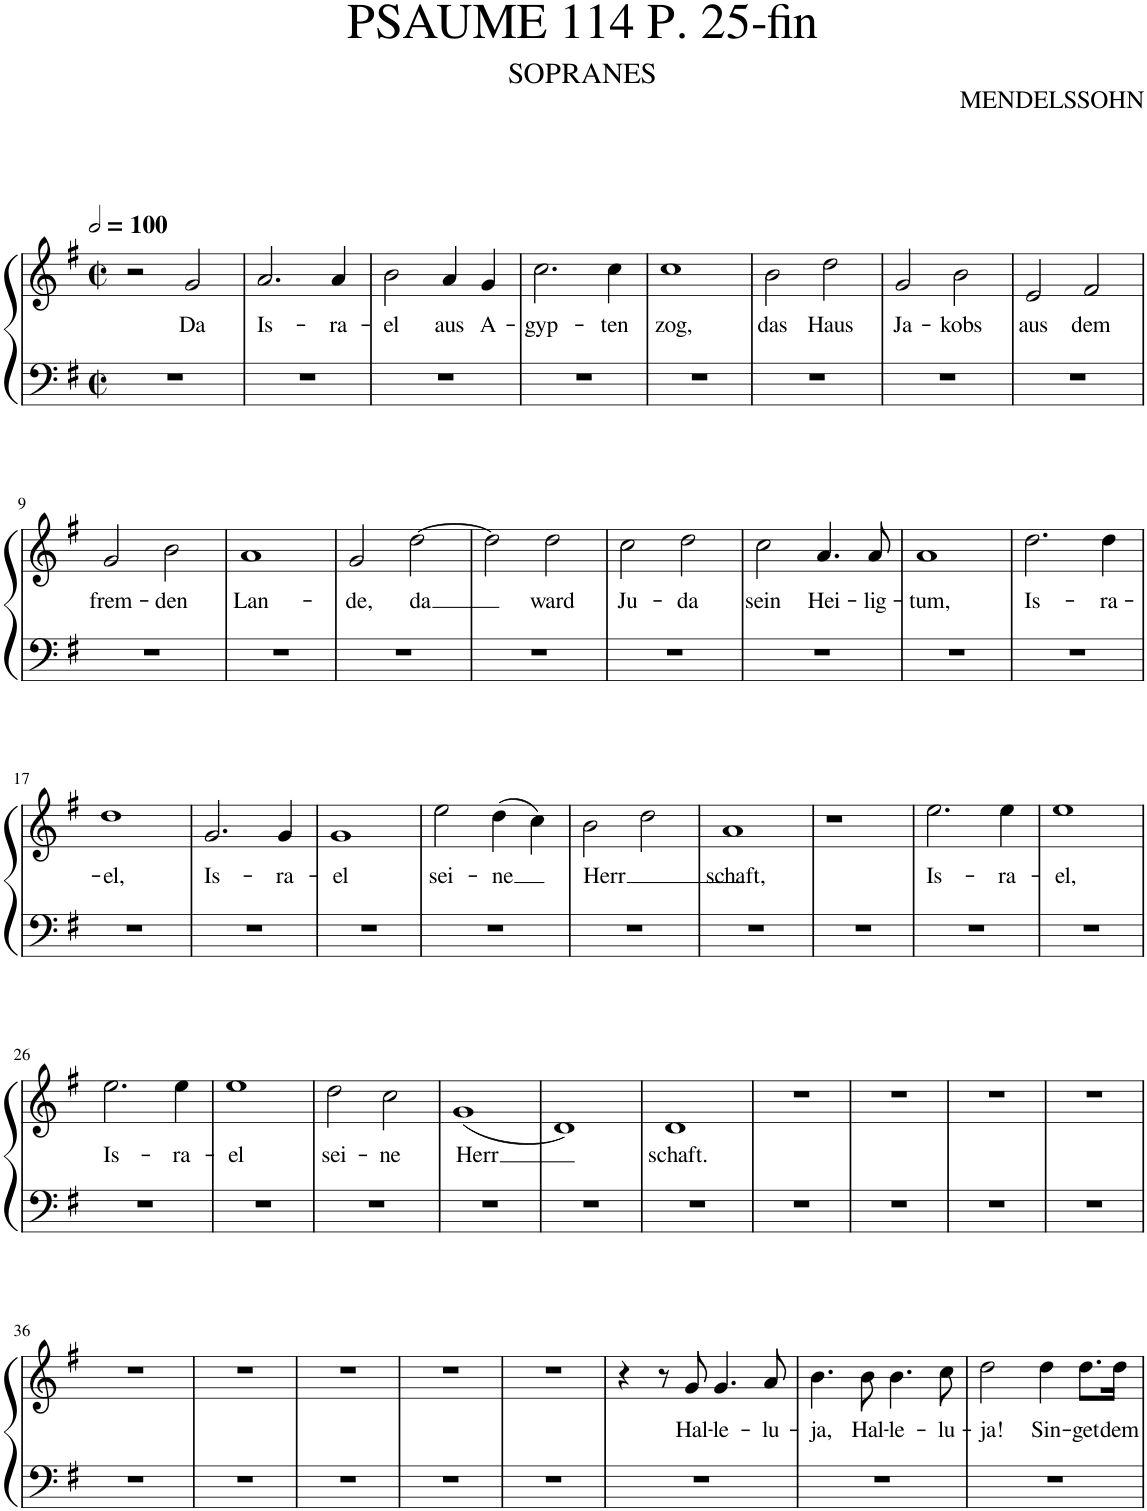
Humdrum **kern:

**kern	**kern	**text
*part1	*part1	*part1
*staff2	*staff1	*staff1
*I"Piano	*	*
*I'Pno.	*	*
*clefF4	*clefG2	*
*k[f#]	*k[f#]	*
*M2/2	*M2/2	*
*met(c|)	*met(c|)	*
*MM200	*MM200	*
=1	=1	=1
1r	2r	.
!	!	!LO:LY:b
.	2g/	Da
=2	=2	=2
!	!	!LO:LY:b
1r	2.a/	Is-
!	!	!LO:LY:b
.	4a/	-ra-
=3	=3	=3
!	!	!LO:LY:b
1r	2b\	-el
!	!	!LO:LY:b
.	4a/	aus
!	!	!LO:LY:b
.	4g/	A-
=4	=4	=4
!	!	!LO:LY:b
1r	2.cc\	-gyp-
!	!	!LO:LY:b
.	4cc\	-ten
=5	=5	=5
!	!	!LO:LY:b
1r	1cc	zog,
=6	=6	=6
!	!	!LO:LY:b
1r	2b\	das
!	!	!LO:LY:b
.	2dd\	Haus
=7	=7	=7
!	!	!LO:LY:b
1r	2g/	Ja-
!	!	!LO:LY:b
.	2b\	-kobs
=8	=8	=8
!	!	!LO:LY:b
1r	2e/	aus
!	!	!LO:LY:b
.	2f#/	dem
!!LO:LB:g=z
=9	=9	=9
!	!	!LO:LY:b
1r	2g/	frem-
!	!	!LO:LY:b
.	2b\	-den
=10	=10	=10
!	!	!LO:LY:b
1r	1a	Lan-
=11	=11	=11
!	!	!LO:LY:b
1r	2g/	-de,
!	!	!LO:LY:b
.	[2dd\	da
=12	=12	=12
1r	2dd\]	.
!	!	!LO:LY:b
.	2dd\	ward
=13	=13	=13
!	!	!LO:LY:b
1r	2cc\	Ju-
!	!	!LO:LY:b
.	2dd\	-da
=14	=14	=14
!	!	!LO:LY:b
1r	2cc\	sein
!	!	!LO:LY:b
.	4.a/	Hei-
!	!	!LO:LY:b
.	8a/	-lig-
=15	=15	=15
!	!	!LO:LY:b
1r	1a	-tum,
=16	=16	=16
!	!	!LO:LY:b
1r	2.dd\	Is-
!	!	!LO:LY:b
.	4dd\	-ra-
!!LO:LB:g=z
=17	=17	=17
!	!	!LO:LY:b
1r	1dd	-el,
=18	=18	=18
!	!	!LO:LY:b
1r	2.g/	Is-
!	!	!LO:LY:b
.	4g/	-ra-
=19	=19	=19
!	!	!LO:LY:b
1r	1g	-el
=20	=20	=20
!	!	!LO:LY:b
1r	2ee\	sei-
!	!	!LO:LY:b
.	(4dd\	-ne
.	4cc\)	.
=21	=21	=21
!	!	!LO:LY:b
1r	2b\	Herr
.	2dd\	.
=22	=22	=22
!	!	!LO:LY:b
1r	1a	schaft,
=23	=23	=23
1r	1r	.
=24	=24	=24
!	!	!LO:LY:b
1r	2.ee\	Is-
!	!	!LO:LY:b
.	4ee\	-ra-
=25	=25	=25
!	!	!LO:LY:b
1r	1ee	-el,
!!LO:LB:g=z
=26	=26	=26
!	!	!LO:LY:b
1r	2.ee\	Is-
!	!	!LO:LY:b
.	4ee\	-ra-
=27	=27	=27
!	!	!LO:LY:b
1r	1ee	-el
=28	=28	=28
!	!	!LO:LY:b
1r	2dd\	sei-
!	!	!LO:LY:b
.	2cc\	-ne
=29	=29	=29
!	!	!LO:LY:b
1r	(1g	Herr
=30	=30	=30
1r	1d)	.
=31	=31	=31
!	!	!LO:LY:b
1r	1d	schaft.
=32	=32	=32
1r	1r	.
=33	=33	=33
1r	1r	.
=34	=34	=34
1r	1r	.
=35	=35	=35
1r	1r	.
!!LO:LB:g=z
=36	=36	=36
1r	1r	.
=37	=37	=37
1r	1r	.
=38	=38	=38
1r	1r	.
=39	=39	=39
1r	1r	.
=40	=40	=40
1r	1r	.
=41	=41	=41
1r	4r	.
.	8r	.
!	!	!LO:LY:b
.	8g/	Hal-
!	!	!LO:LY:b
.	4.g/	-le-
!	!	!LO:LY:b
.	8a/	-lu-
=42	=42	=42
!	!	!LO:LY:b
1r	4.b\	-ja,
!	!	!LO:LY:b
.	8b\	Hal-
!	!	!LO:LY:b
.	4.b\	-le-
!	!	!LO:LY:b
.	8cc\	-lu-
=43	=43	=43
!	!	!LO:LY:b
1r	2dd\	-ja!
!	!	!LO:LY:b
.	4dd\	Sin-
!	!	!LO:LY:b
.	8.dd\L	-get
!	!	!LO:LY:b
.	16dd\Jk	dem
=	=	=
*-	*-	*-
